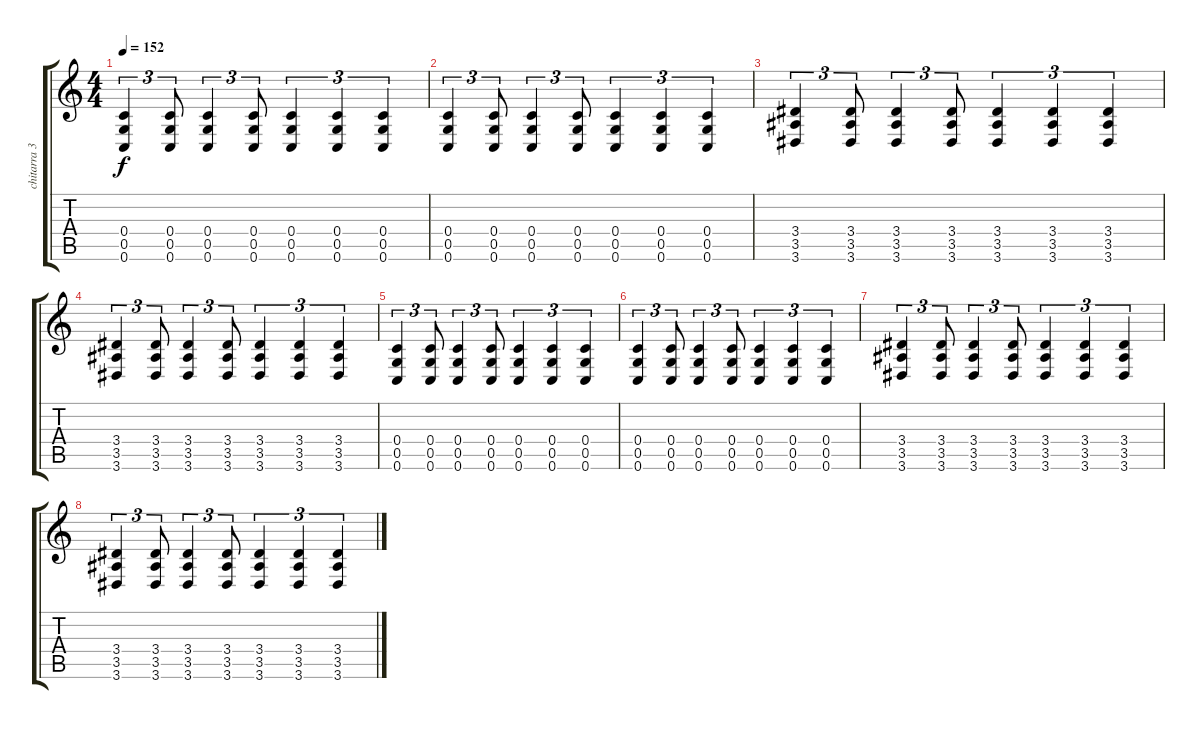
\track ("chitarra 3" "chitarra 3") {instrument overdrivenguitar}
\staff {score tabs}
\tuning (D4 A3 F3 C3 G2 C2) {hide}
\ts (4 4)
\tempo 152
\clef g2
\ks c
(0.4 0.5 0.6).4{tu (3 2) dy f} (0.4 0.5 0.6).8{tu (3 2)} (0.4 0.5 0.6).4{tu (3 2)} (0.4 0.5 0.6).8{tu (3 2)} (0.4 0.5 0.6).4{tu (3 2)} (0.4 0.5 0.6).4{tu (3 2)} (0.4 0.5 0.6).4{tu (3 2)} |
(0.4 0.5 0.6).4{tu (3 2)} (0.4 0.5 0.6).8{tu (3 2)} (0.4 0.5 0.6).4{tu (3 2)} (0.4 0.5 0.6).8{tu (3 2)} (0.4 0.5 0.6).4{tu (3 2)} (0.4 0.5 0.6).4{tu (3 2)} (0.4 0.5 0.6).4{tu (3 2)} |
(3.4 3.5 3.6).4{tu (3 2)} (3.4 3.5 3.6).8{tu (3 2)} (3.4 3.5 3.6).4{tu (3 2)} (3.4 3.5 3.6).8{tu (3 2)} (3.4 3.5 3.6).4{tu (3 2)} (3.4 3.5 3.6).4{tu (3 2)} (3.4 3.5 3.6).4{tu (3 2)} |
(3.4 3.5 3.6).4{tu (3 2)} (3.4 3.5 3.6).8{tu (3 2)} (3.4 3.5 3.6).4{tu (3 2)} (3.4 3.5 3.6).8{tu (3 2)} (3.4 3.5 3.6).4{tu (3 2)} (3.4 3.5 3.6).4{tu (3 2)} (3.4 3.5 3.6).4{tu (3 2)} |
(0.4 0.5 0.6).4{tu (3 2)} (0.4 0.5 0.6).8{tu (3 2)} (0.4 0.5 0.6).4{tu (3 2)} (0.4 0.5 0.6).8{tu (3 2)} (0.4 0.5 0.6).4{tu (3 2)} (0.4 0.5 0.6).4{tu (3 2)} (0.4 0.5 0.6).4{tu (3 2)} |
(0.4 0.5 0.6).4{tu (3 2)} (0.4 0.5 0.6).8{tu (3 2)} (0.4 0.5 0.6).4{tu (3 2)} (0.4 0.5 0.6).8{tu (3 2)} (0.4 0.5 0.6).4{tu (3 2)} (0.4 0.5 0.6).4{tu (3 2)} (0.4 0.5 0.6).4{tu (3 2)} |
(3.4 3.5 3.6).4{tu (3 2)} (3.4 3.5 3.6).8{tu (3 2)} (3.4 3.5 3.6).4{tu (3 2)} (3.4 3.5 3.6).8{tu (3 2)} (3.4 3.5 3.6).4{tu (3 2)} (3.4 3.5 3.6).4{tu (3 2)} (3.4 3.5 3.6).4{tu (3 2)} |
(3.4 3.5 3.6).4{tu (3 2)} (3.4 3.5 3.6).8{tu (3 2)} (3.4 3.5 3.6).4{tu (3 2)} (3.4 3.5 3.6).8{tu (3 2)} (3.4 3.5 3.6).4{tu (3 2)} (3.4 3.5 3.6).4{tu (3 2)} (3.4 3.5 3.6).4{tu (3 2)}
